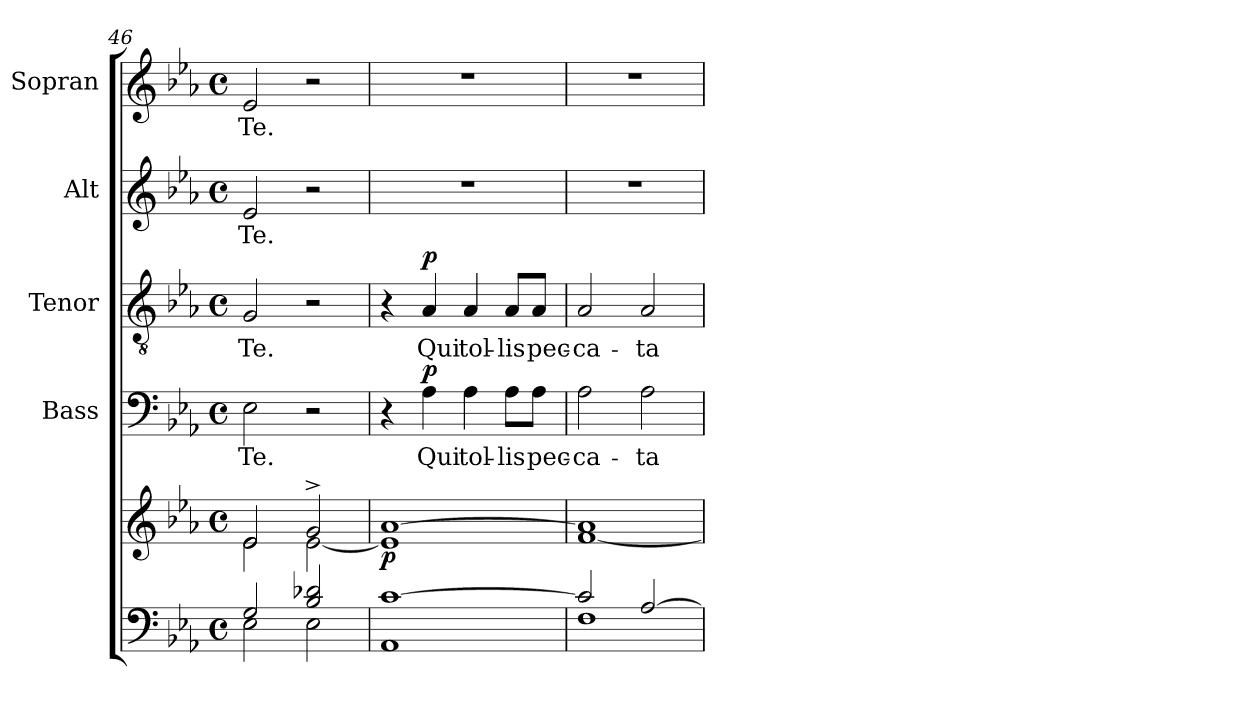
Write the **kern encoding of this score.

**kern	**kern	**dynam	**kern	**text	**dynam	**kern	**text	**dynam	**kern	**text	**kern	**text
*part5	*part5	*part5	*part4	*part4	*part4	*part3	*part3	*part3	*part2	*part2	*part1	*part1
*staff6	*staff5	*staff5/6	*staff4	*staff4	*staff4	*staff3	*staff3	*staff3	*staff2	*staff2	*staff1	*staff1
*	*	*	*I"Bass	*	*	*I"Tenor	*	*	*I"Alt	*	*I"Sopran	*
*	*	*	*I'B.	*	*	*I'T.	*	*	*I'A.	*	*I'S.	*
*clefF4	*clefG2	*	*clefF4	*	*	*clefGv2	*	*	*clefG2	*	*clefG2	*
*k[b-e-a-]	*k[b-e-a-]	*	*k[b-e-a-]	*	*	*k[b-e-a-]	*	*	*k[b-e-a-]	*	*k[b-e-a-]	*
*E-:	*E-:	*	*E-:	*	*	*E-:	*	*	*E-:	*	*E-:	*
*M4/4	*M4/4	*	*M4/4	*	*	*M4/4	*	*	*M4/4	*	*M4/4	*
*met(c)	*met(c)	*	*met(c)	*	*	*met(c)	*	*	*met(c)	*	*met(c)	*
=46	=46	=46	=46	=46	=46	=46	=46	=46	=46	=46	=46	=46
*^	*^	*	*	*	*	*	*	*	*	*	*	*
!	!	!	!	!	!	!LO:LY:b	!	!	!LO:LY:b	!	!	!LO:LY:b	!	!LO:LY:b
2G/	2E-\	2e-/	2e-\	.	2E-\	Te.	.	2G/	Te.	.	2e-/	Te.	2e-/	Te.
2B-/ 2d-X/	2E-\	2g^>/	[<2e-\	.	2r	.	.	2r	.	.	2r	.	2r	.
=47	=47	=47	=47	=47	=47	=47	=47	=47	=47	=47	=47	=47	=47	=47
!	!	!	!	!LO:DY:b	!	!	!	!	!	!	!	!	!	!
[>1c	1AA-	[>1a-	1e-]	p	4r	.	.	4r	.	.	1r	.	1r	.
!	!	!	!	!	!	!LO:LY:b	!LO:DY:a	!	!LO:LY:b	!LO:DY:a	!	!	!	!
.	.	.	.	.	4A-\	Qui	p	4A-/	Qui	p	.	.	.	.
!	!	!	!	!	!	!LO:LY:b	!	!	!LO:LY:b	!	!	!	!	!
.	.	.	.	.	4A-\	tol-	.	4A-/	tol-	.	.	.	.	.
!	!	!	!	!	!	!LO:LY:b	!	!	!LO:LY:b	!	!	!	!	!
.	.	.	.	.	8A-\L	-lis	.	8A-/L	-lis	.	.	.	.	.
!	!	!	!	!	!	!LO:LY:b	!	!	!LO:LY:b	!	!	!	!	!
.	.	.	.	.	8A-\J	pec-	.	8A-/J	pec-	.	.	.	.	.
=48	=48	=48	=48	=48	=48	=48	=48	=48	=48	=48	=48	=48	=48	=48
!	!	!	!	!	!	!LO:LY:b	!	!	!LO:LY:b	!	!	!	!	!
2c/]	1F	1a-]	[<1f	.	2A-\	-ca-	.	2A-/	-ca-	.	1r	.	1r	.
!	!	!	!	!	!	!LO:LY:b	!	!	!LO:LY:b	!	!	!	!	!
[>2A-/	.	.	.	.	2A-\	-ta	.	2A-/	-ta	.	.	.	.	.
*v	*v	*	*	*	*	*	*	*	*	*	*	*	*	*
*	*v	*v	*	*	*	*	*	*	*	*	*	*	*
=	=	=	=	=	=	=	=	=	=	=	=	=
*-	*-	*-	*-	*-	*-	*-	*-	*-	*-	*-	*-	*-
